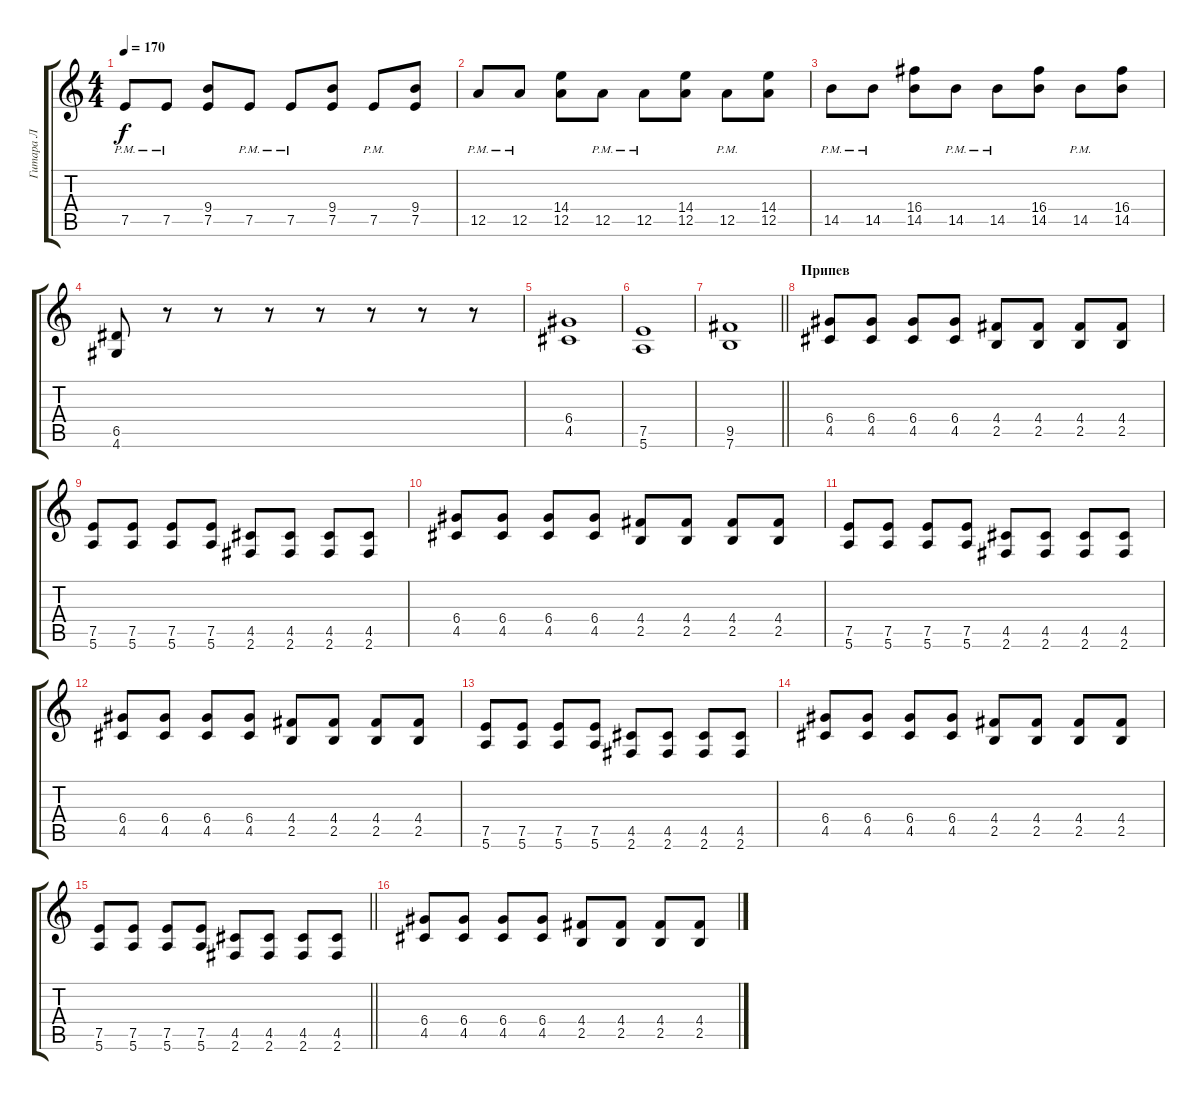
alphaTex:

\track ("Гитара Л" "Гитара Л") {instrument distortionguitar}
\staff {score tabs}
\tuning (E4 B3 G3 D3 A2 E2) {hide}
\ts (4 4)
\tempo 170
\clef g2
\ks c
7.5{pm}.8{dy f} 7.5{pm}.8 (9.4 7.5).8 7.5{pm}.8 7.5{pm}.8 (9.4 7.5).8 7.5{pm}.8 (9.4 7.5).8 |
12.5{pm}.8 12.5{pm}.8 (14.4 12.5).8 12.5{pm}.8 12.5{pm}.8 (14.4 12.5).8 12.5{pm}.8 (14.4 12.5).8 |
14.5{pm}.8 14.5{pm}.8 (16.4 14.5).8 14.5{pm}.8 14.5{pm}.8 (16.4 14.5).8 14.5{pm}.8 (16.4 14.5).8 |
(6.5 4.6).8 r.8 r.8 r.8 r.8 r.8 r.8 r.8 |
(6.4 4.5).1 |
(7.5 5.6).1 |
\barLineRight lightlight
(9.5 7.6).1 |
\section ("" "Припев")
(6.4 4.5).8 (6.4 4.5).8 (6.4 4.5).8 (6.4 4.5).8 (4.4 2.5).8 (4.4 2.5).8 (4.4 2.5).8 (4.4 2.5).8 |
(7.5 5.6).8 (7.5 5.6).8 (7.5 5.6).8 (7.5 5.6).8 (4.5 2.6).8 (4.5 2.6).8 (4.5 2.6).8 (4.5 2.6).8 |
(6.4 4.5).8 (6.4 4.5).8 (6.4 4.5).8 (6.4 4.5).8 (4.4 2.5).8 (4.4 2.5).8 (4.4 2.5).8 (4.4 2.5).8 |
(7.5 5.6).8 (7.5 5.6).8 (7.5 5.6).8 (7.5 5.6).8 (4.5 2.6).8 (4.5 2.6).8 (4.5 2.6).8 (4.5 2.6).8 |
(6.4 4.5).8 (6.4 4.5).8 (6.4 4.5).8 (6.4 4.5).8 (4.4 2.5).8 (4.4 2.5).8 (4.4 2.5).8 (4.4 2.5).8 |
(7.5 5.6).8 (7.5 5.6).8 (7.5 5.6).8 (7.5 5.6).8 (4.5 2.6).8 (4.5 2.6).8 (4.5 2.6).8 (4.5 2.6).8 |
(6.4 4.5).8 (6.4 4.5).8 (6.4 4.5).8 (6.4 4.5).8 (4.4 2.5).8 (4.4 2.5).8 (4.4 2.5).8 (4.4 2.5).8 |
\barLineRight lightlight
(7.5 5.6).8 (7.5 5.6).8 (7.5 5.6).8 (7.5 5.6).8 (4.5 2.6).8 (4.5 2.6).8 (4.5 2.6).8 (4.5 2.6).8 |
\section ("" " ")
(6.4 4.5).8 (6.4 4.5).8 (6.4 4.5).8 (6.4 4.5).8 (4.4 2.5).8 (4.4 2.5).8 (4.4 2.5).8 (4.4 2.5).8
